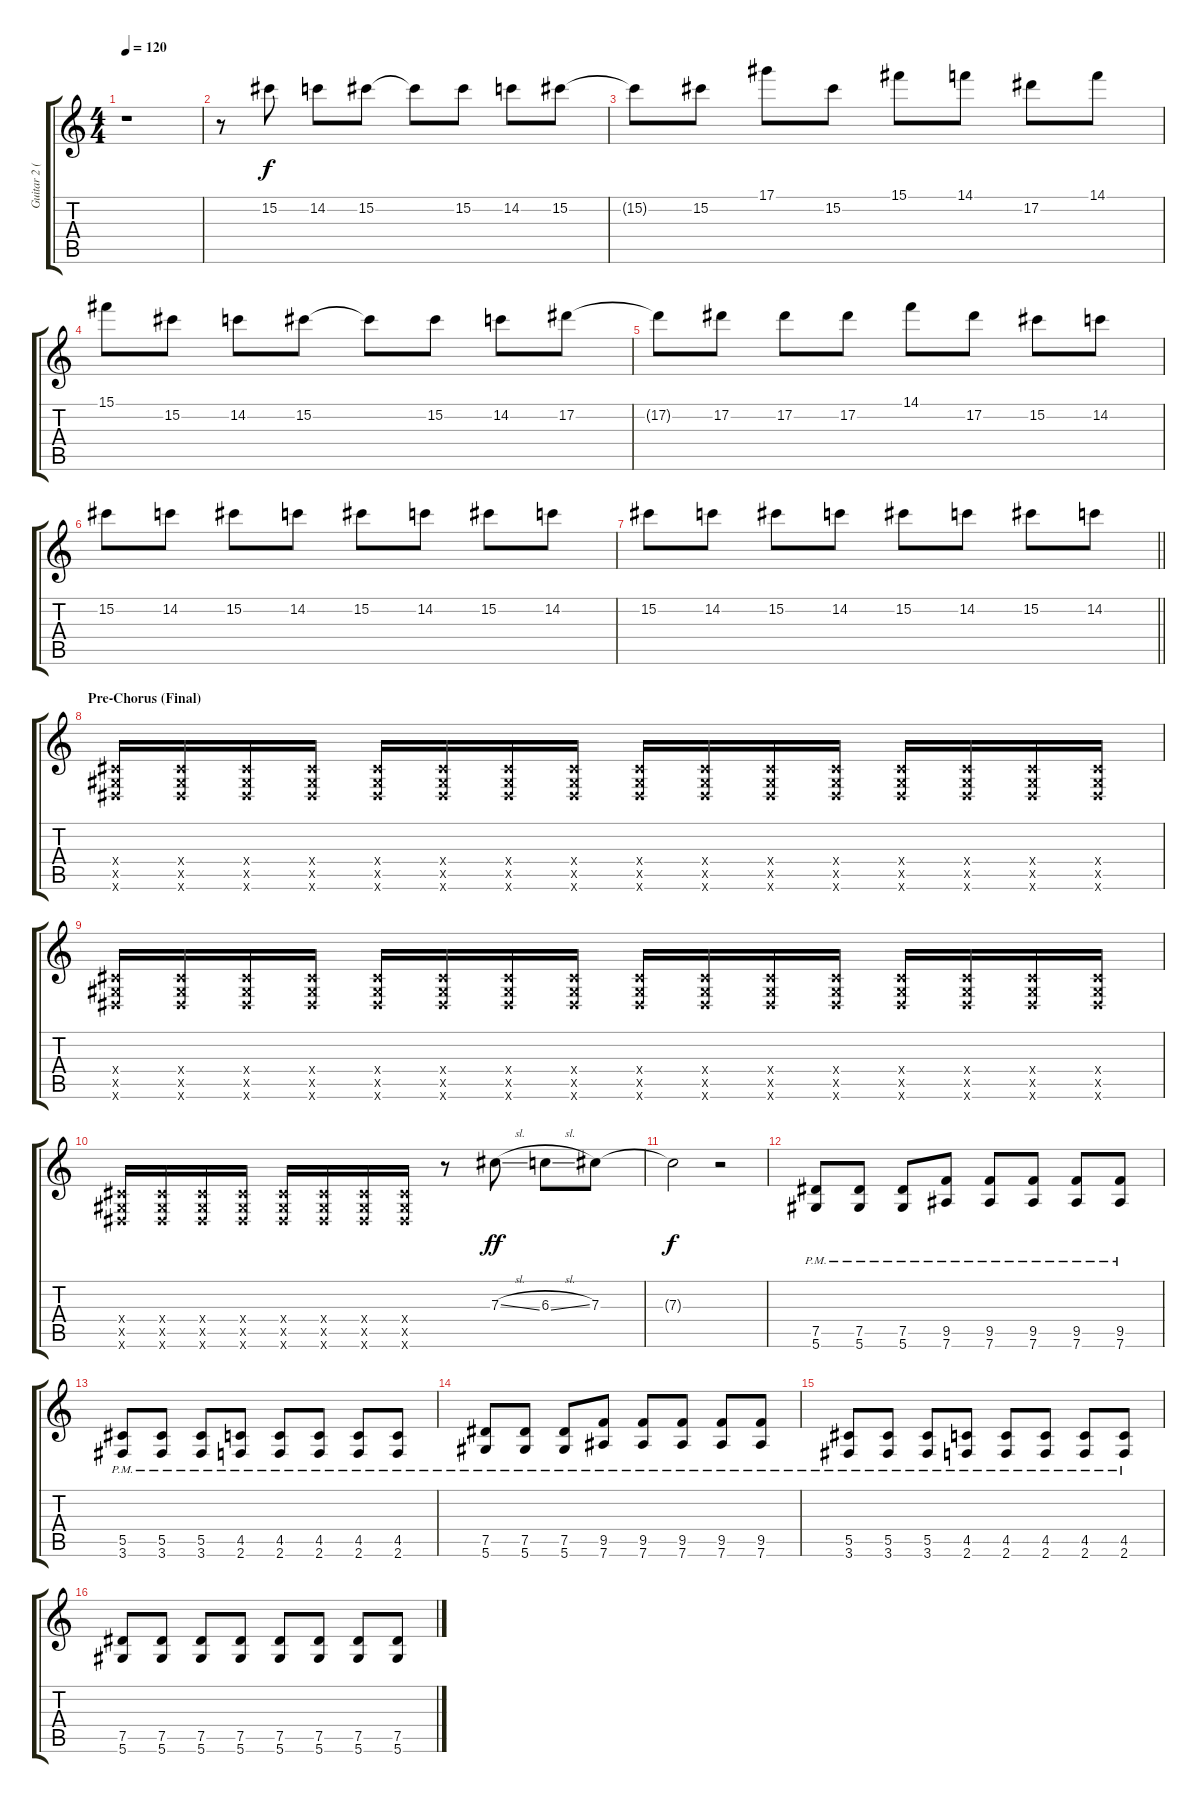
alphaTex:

\track ("Guitar 2 (Fills)" "Guitar 2 (") {instrument overdrivenguitar}
\staff {score tabs}
\tuning (Eb4 Bb3 Gb3 Db3 Ab2 Eb2) {hide}
\ts (4 4)
\tempo 120
\clef g2
\ks c
r.1{dy f} |
r.8 15.2.8 14.2.8 15.2.8 15.2{t}.8 15.2.8 14.2.8 15.2.8 |
15.2{t}.8 15.2.8 17.1.8 15.2.8 15.1.8 14.1.8 17.2.8 14.1.8 |
15.1.8 15.2.8 14.2.8 15.2.8 15.2{t}.8 15.2.8 14.2.8 17.2.8 |
17.2{t}.8 17.2.8 17.2.8 17.2.8 14.1.8 17.2.8 15.2.8 14.2.8 |
15.2.8{volume 0} 14.2.8 15.2.8 14.2.8 15.2.8 14.2.8 15.2.8 14.2.8 |
\barLineRight lightlight
15.2.8 14.2.8 15.2.8 14.2.8 15.2.8 14.2.8 15.2.8 14.2.8 |
\section ("" "Pre-Chorus (Final)")
(0.4{x} 0.5{x} 0.6{x}).16{volume 16} (0.4{x} 0.5{x} 0.6{x}).16 (0.4{x} 0.5{x} 0.6{x}).16 (0.4{x} 0.5{x} 0.6{x}).16 (0.4{x} 0.5{x} 0.6{x}).16 (0.4{x} 0.5{x} 0.6{x}).16 (0.4{x} 0.5{x} 0.6{x}).16 (0.4{x} 0.5{x} 0.6{x}).16 (0.4{x} 0.5{x} 0.6{x}).16 (0.4{x} 0.5{x} 0.6{x}).16 (0.4{x} 0.5{x} 0.6{x}).16 (0.4{x} 0.5{x} 0.6{x}).16 (0.4{x} 0.5{x} 0.6{x}).16 (0.4{x} 0.5{x} 0.6{x}).16 (0.4{x} 0.5{x} 0.6{x}).16 (0.4{x} 0.5{x} 0.6{x}).16 |
(0.4{x} 0.5{x} 0.6{x}).16 (0.4{x} 0.5{x} 0.6{x}).16 (0.4{x} 0.5{x} 0.6{x}).16 (0.4{x} 0.5{x} 0.6{x}).16 (0.4{x} 0.5{x} 0.6{x}).16 (0.4{x} 0.5{x} 0.6{x}).16 (0.4{x} 0.5{x} 0.6{x}).16 (0.4{x} 0.5{x} 0.6{x}).16 (0.4{x} 0.5{x} 0.6{x}).16 (0.4{x} 0.5{x} 0.6{x}).16 (0.4{x} 0.5{x} 0.6{x}).16 (0.4{x} 0.5{x} 0.6{x}).16 (0.4{x} 0.5{x} 0.6{x}).16 (0.4{x} 0.5{x} 0.6{x}).16 (0.4{x} 0.5{x} 0.6{x}).16 (0.4{x} 0.5{x} 0.6{x}).16 |
(0.4{x} 0.5{x} 0.6{x}).16 (0.4{x} 0.5{x} 0.6{x}).16 (0.4{x} 0.5{x} 0.6{x}).16 (0.4{x} 0.5{x} 0.6{x}).16 (0.4{x} 0.5{x} 0.6{x}).16 (0.4{x} 0.5{x} 0.6{x}).16 (0.4{x} 0.5{x} 0.6{x}).16 (0.4{x} 0.5{x} 0.6{x}).16 r.8 7.3{sl}.8{dy ff} 6.3{sl}.8 7.3.8 |
7.3{t}.2{dy f} r.2{volume 13} |
(7.5{pm} 5.6{pm}).8 (7.5{pm} 5.6{pm}).8 (7.5{pm} 5.6{pm}).8 (9.5{pm} 7.6{pm}).8 (9.5{pm} 7.6{pm}).8 (9.5{pm} 7.6{pm}).8 (9.5{pm} 7.6{pm}).8 (9.5{pm} 7.6{pm}).8 |
(5.5{pm} 3.6{pm}).8 (5.5{pm} 3.6{pm}).8 (5.5{pm} 3.6{pm}).8 (4.5{pm} 2.6{pm}).8 (4.5{pm} 2.6{pm}).8 (4.5{pm} 2.6{pm}).8 (4.5{pm} 2.6{pm}).8 (4.5{pm} 2.6{pm}).8 |
(7.5{pm} 5.6{pm}).8 (7.5{pm} 5.6{pm}).8 (7.5{pm} 5.6{pm}).8 (9.5{pm} 7.6{pm}).8 (9.5{pm} 7.6{pm}).8 (9.5{pm} 7.6{pm}).8 (9.5{pm} 7.6{pm}).8 (9.5{pm} 7.6{pm}).8 |
(5.5{pm} 3.6{pm}).8 (5.5{pm} 3.6{pm}).8 (5.5{pm} 3.6{pm}).8 (4.5{pm} 2.6{pm}).8 (4.5{pm} 2.6{pm}).8 (4.5{pm} 2.6{pm}).8 (4.5{pm} 2.6{pm}).8 (4.5{pm} 2.6{pm}).8 |
(7.5 5.6).8 (7.5 5.6).8 (7.5 5.6).8 (7.5 5.6).8 (7.5 5.6).8 (7.5 5.6).8 (7.5 5.6).8 (7.5 5.6).8
